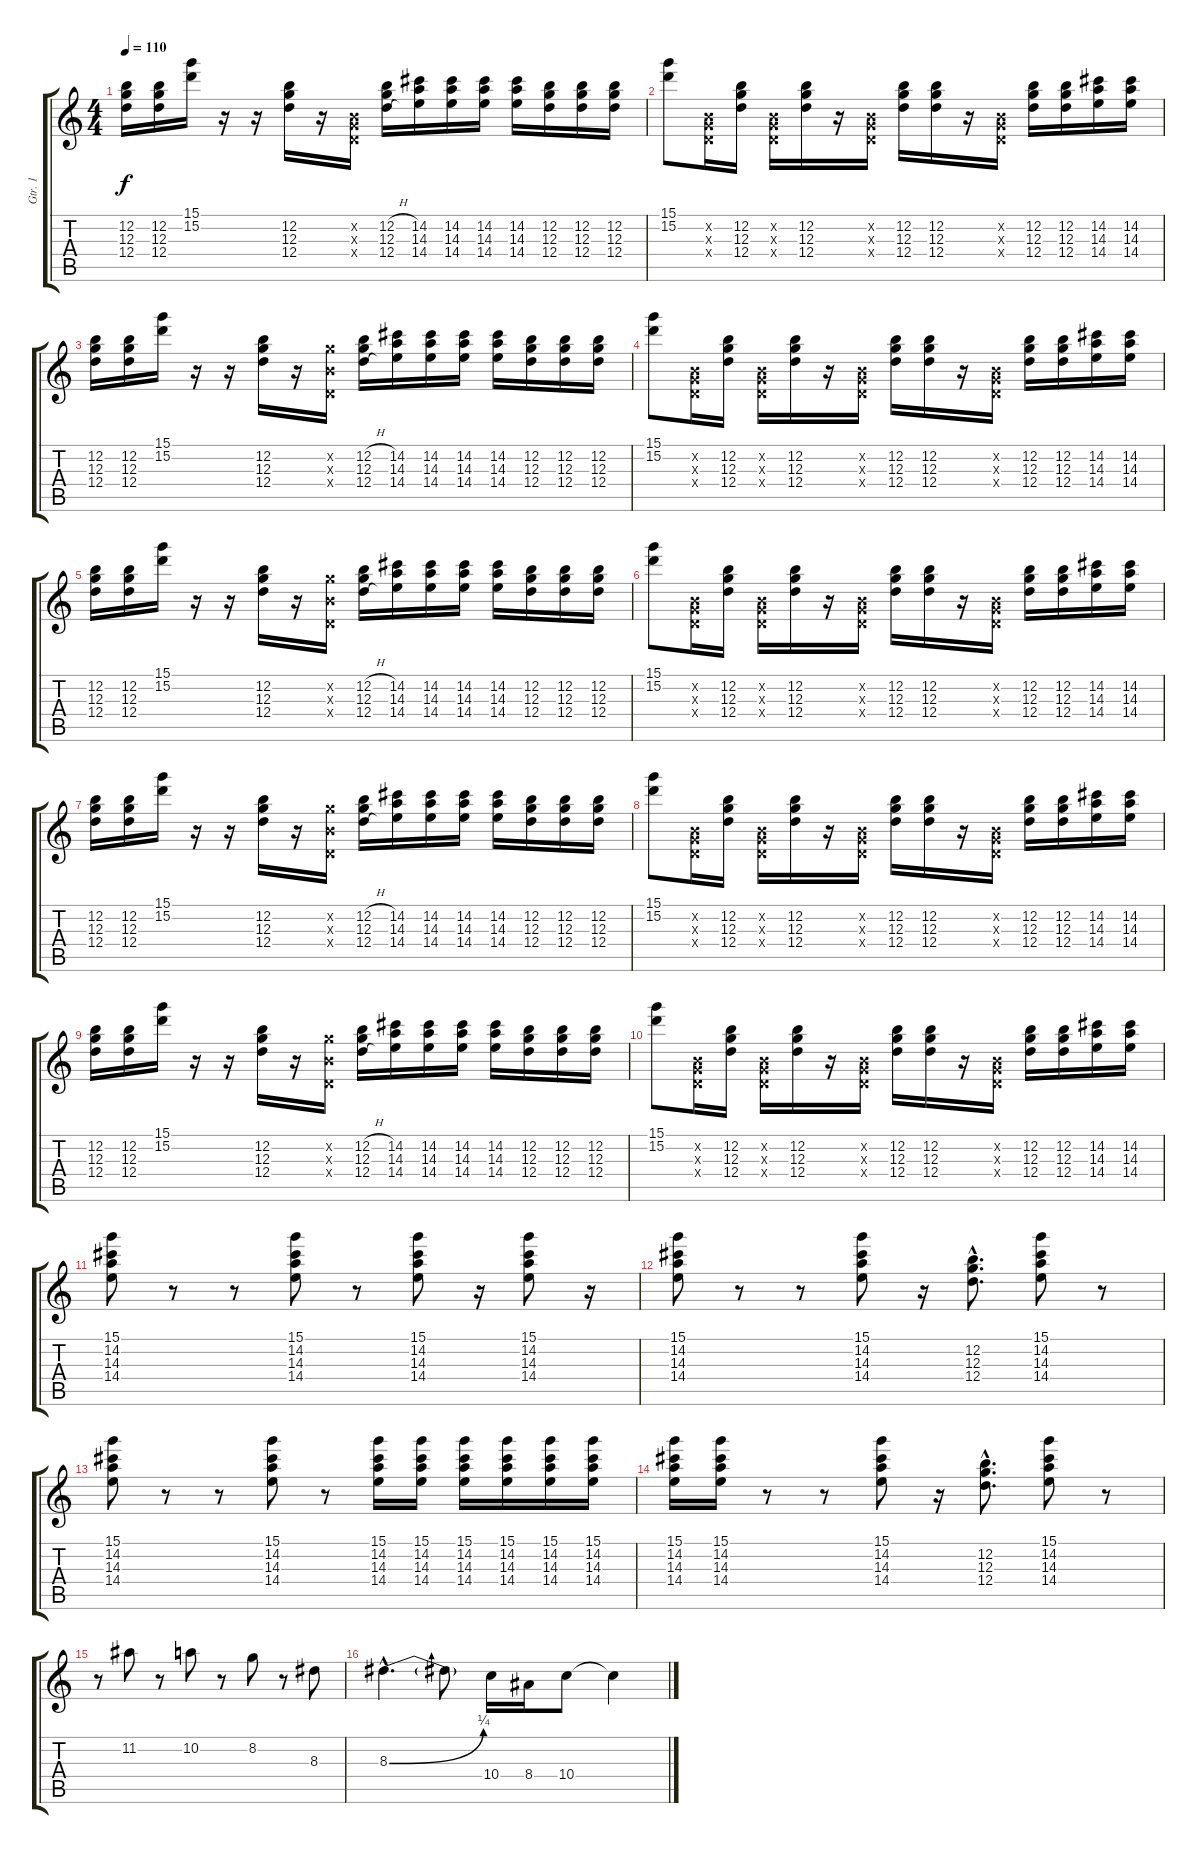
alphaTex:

\track ("Gtr. 1" "Gtr. 1") {instrument electricguitarclean}
\staff {score tabs}
\tuning (E4 B3 G3 D3 A2 E2) {hide}
\ts (4 4)
\tempo 110
\clef g2
\ks c
(12.2 12.3 12.4).16{dy f} (12.2 12.3 12.4).16 (15.1 15.2).16 r.16 r.16 (12.2 12.3 12.4).16 r.16 (0.2{x} 0.3{x} 0.4{x}).16 (12.2{h} 12.3{h} 12.4{h}).16 (14.2 14.3 14.4).16 (14.2 14.3 14.4).16 (14.2 14.3 14.4).16 (14.2 14.3 14.4).16 (12.2 12.3 12.4).16 (12.2 12.3 12.4).16 (12.2 12.3 12.4).16 |
(15.1 15.2).8 (0.2{x} 0.3{x} 0.4{x}).16 (12.2 12.3 12.4).16 (0.2{x} 0.3{x} 0.4{x}).16 (12.2 12.3 12.4).16 r.16 (0.2{x} 0.3{x} 0.4{x}).16 (12.2 12.3 12.4).16 (12.2 12.3 12.4).16 r.16 (0.2{x} 0.3{x} 0.4{x}).16 (12.2 12.3 12.4).16 (12.2 12.3 12.4).16 (14.2 14.3 14.4).16 (14.2 14.3 14.4).16 |
(12.2 12.3 12.4).16 (12.2 12.3 12.4).16 (15.1 15.2).16 r.16 r.16 (12.2 12.3 12.4).16 r.16 (0.2{x} 12.3{x} 0.4{x}).16 (12.2{h} 12.3{h} 12.4{h}).16 (14.2 14.3 14.4).16 (14.2 14.3 14.4).16 (14.2 14.3 14.4).16 (14.2 14.3 14.4).16 (12.2 12.3 12.4).16 (12.2 12.3 12.4).16 (12.2 12.3 12.4).16 |
(15.1 15.2).8 (0.2{x} 0.3{x} 0.4{x}).16 (12.2 12.3 12.4).16 (0.2{x} 0.3{x} 0.4{x}).16 (12.2 12.3 12.4).16 r.16 (0.2{x} 0.3{x} 0.4{x}).16 (12.2 12.3 12.4).16 (12.2 12.3 12.4).16 r.16 (0.2{x} 0.3{x} 0.4{x}).16 (12.2 12.3 12.4).16 (12.2 12.3 12.4).16 (14.2 14.3 14.4).16 (14.2 14.3 14.4).16 |
(12.2 12.3 12.4).16 (12.2 12.3 12.4).16 (15.1 15.2).16 r.16 r.16 (12.2 12.3 12.4).16 r.16 (0.2{x} 12.3{x} 0.4{x}).16 (12.2{h} 12.3{h} 12.4{h}).16 (14.2 14.3 14.4).16 (14.2 14.3 14.4).16 (14.2 14.3 14.4).16 (14.2 14.3 14.4).16 (12.2 12.3 12.4).16 (12.2 12.3 12.4).16 (12.2 12.3 12.4).16 |
(15.1 15.2).8 (0.2{x} 0.3{x} 0.4{x}).16 (12.2 12.3 12.4).16 (0.2{x} 0.3{x} 0.4{x}).16 (12.2 12.3 12.4).16 r.16 (0.2{x} 0.3{x} 0.4{x}).16 (12.2 12.3 12.4).16 (12.2 12.3 12.4).16 r.16 (0.2{x} 0.3{x} 0.4{x}).16 (12.2 12.3 12.4).16 (12.2 12.3 12.4).16 (14.2 14.3 14.4).16 (14.2 14.3 14.4).16 |
(12.2 12.3 12.4).16 (12.2 12.3 12.4).16 (15.1 15.2).16 r.16 r.16 (12.2 12.3 12.4).16 r.16 (0.2{x} 12.3{x} 0.4{x}).16 (12.2{h} 12.3{h} 12.4{h}).16 (14.2 14.3 14.4).16 (14.2 14.3 14.4).16 (14.2 14.3 14.4).16 (14.2 14.3 14.4).16 (12.2 12.3 12.4).16 (12.2 12.3 12.4).16 (12.2 12.3 12.4).16 |
(15.1 15.2).8 (0.2{x} 0.3{x} 0.4{x}).16 (12.2 12.3 12.4).16 (0.2{x} 0.3{x} 0.4{x}).16 (12.2 12.3 12.4).16 r.16 (0.2{x} 0.3{x} 0.4{x}).16 (12.2 12.3 12.4).16 (12.2 12.3 12.4).16 r.16 (0.2{x} 0.3{x} 0.4{x}).16 (12.2 12.3 12.4).16 (12.2 12.3 12.4).16 (14.2 14.3 14.4).16 (14.2 14.3 14.4).16 |
(12.2 12.3 12.4).16 (12.2 12.3 12.4).16 (15.1 15.2).16 r.16 r.16 (12.2 12.3 12.4).16 r.16 (0.2{x} 12.3{x} 0.4{x}).16 (12.2{h} 12.3{h} 12.4{h}).16 (14.2 14.3 14.4).16 (14.2 14.3 14.4).16 (14.2 14.3 14.4).16 (14.2 14.3 14.4).16 (12.2 12.3 12.4).16 (12.2 12.3 12.4).16 (12.2 12.3 12.4).16 |
(15.1 15.2).8 (0.2{x} 0.3{x} 0.4{x}).16 (12.2 12.3 12.4).16 (0.2{x} 0.3{x} 0.4{x}).16 (12.2 12.3 12.4).16 r.16 (0.2{x} 0.3{x} 0.4{x}).16 (12.2 12.3 12.4).16 (12.2 12.3 12.4).16 r.16 (0.2{x} 0.3{x} 0.4{x}).16 (12.2 12.3 12.4).16 (12.2 12.3 12.4).16 (14.2 14.3 14.4).16 (14.2 14.3 14.4).16 |
(15.1 14.2 14.3 14.4).8 r.8 r.8 (15.1 14.2 14.3 14.4).8 r.8 (15.1 14.2 14.3 14.4).8 r.16 (15.1 14.2 14.3 14.4).8 r.16 |
(15.1 14.2 14.3 14.4).8 r.8 r.8 (15.1 14.2 14.3 14.4).8 r.16 (12.2{hac} 12.3{hac} 12.4{hac}).8{d} (15.1 14.2 14.3 14.4).8 r.8 |
(15.1 14.2 14.3 14.4).8 r.8 r.8 (15.1 14.2 14.3 14.4).8 r.8 (15.1 14.2 14.3 14.4).16 (15.1 14.2 14.3 14.4).16 (15.1 14.2 14.3 14.4).16 (15.1 14.2 14.3 14.4).16 (15.1 14.2 14.3 14.4).16 (15.1 14.2 14.3 14.4).16 |
(15.1 14.2 14.3 14.4).16 (15.1 14.2 14.3 14.4).16 r.8 r.8 (15.1 14.2 14.3 14.4).8 r.16 (12.2{hac} 12.3{hac} 12.4{hac}).8{d} (15.1 14.2 14.3 14.4).8 r.8 |
r.8{volume 16 instrument distortionguitar} 11.2.8 r.8 10.2.8 r.8 8.2.8 r.8 8.3.8 |
8.3{be (bend 0 0 60 1) hac}.4{d} 8.3{t}.8 10.4.16 8.4.16 10.4.8 10.4{t}.4
